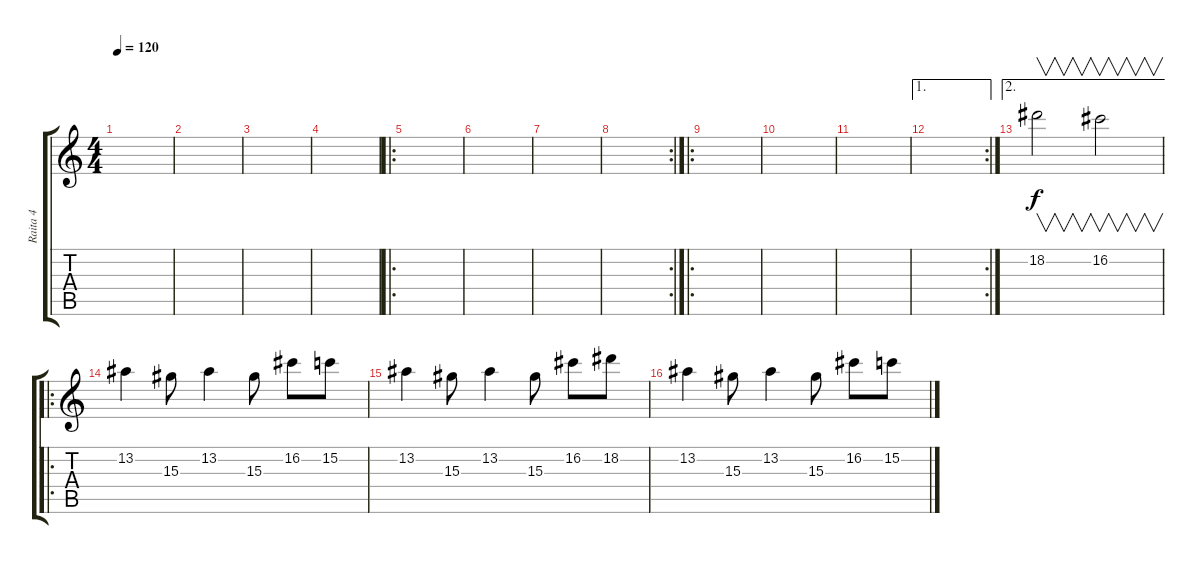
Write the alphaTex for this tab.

\track ("Raita 4" "Raita 4") {instrument distortionguitar}
\staff {score tabs}
\tuning (D4 A3 F3 C3 G2 D2) {hide}
\ts (4 4)
\tempo 120
\clef g2
\ks c
|
|
|
|
\ro
|
|
|
\rc 2
|
\ro
|
|
|
\ae 1
\rc 2
|
\ae 2
18.2.2{v} 16.2.2{v} |
\ro
13.2.4 15.3.8 13.2.4 15.3.8 16.2.8 15.2.8 |
13.2.4 15.3.8 13.2.4 15.3.8 16.2.8 18.2.8 |
13.2.4 15.3.8 13.2.4 15.3.8 16.2.8 15.2.8
